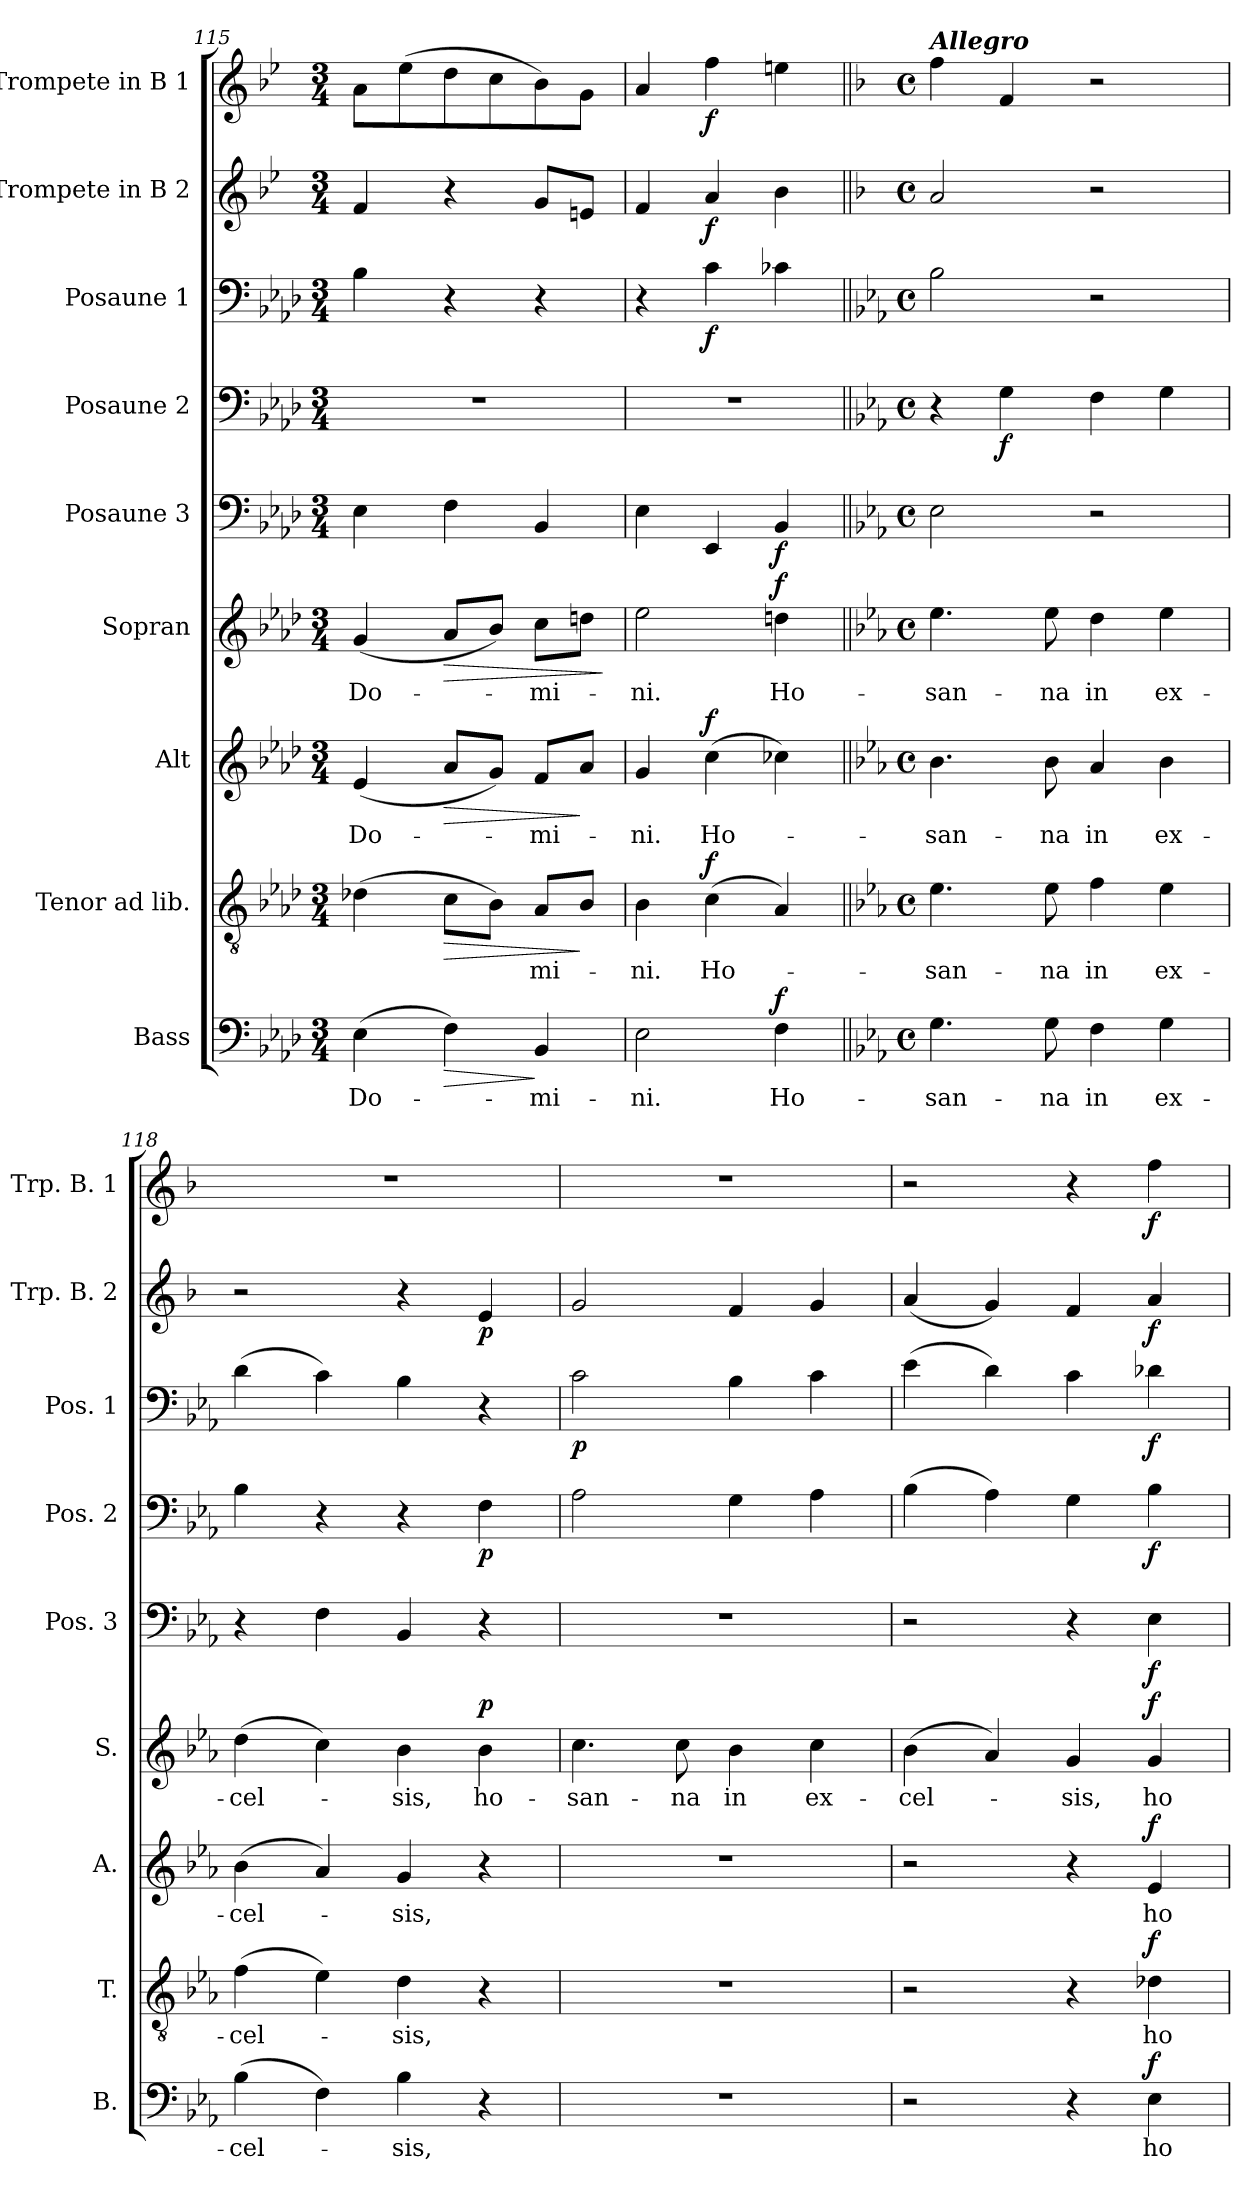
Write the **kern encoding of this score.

**kern	**text	**dynam	**kern	**text	**dynam	**kern	**text	**dynam	**kern	**text	**dynam	**kern	**dynam	**kern	**dynam	**kern	**dynam	**kern	**dynam	**kern	**dynam
*part9	*part9	*part9	*part8	*part8	*part8	*part7	*part7	*part7	*part6	*part6	*part6	*part5	*part5	*part4	*part4	*part3	*part3	*part2	*part2	*part1	*part1
*staff9	*staff9	*staff9	*staff8	*staff8	*staff8	*staff7	*staff7	*staff7	*staff6	*staff6	*staff6	*staff5	*staff5	*staff4	*staff4	*staff3	*staff3	*staff2	*staff2	*staff1	*staff1
*I"Bass	*	*	*I"Tenor ad lib.	*	*	*I"Alt	*	*	*I"Sopran	*	*	*I"Posaune 3	*	*I"Posaune 2	*	*I"Posaune 1	*	*I"Trompete in B 2	*	*I"Trompete in B 1	*
*I'B.	*	*	*I'T.	*	*	*I'A.	*	*	*I'S.	*	*	*I'Pos. 3	*	*I'Pos. 2	*	*I'Pos. 1	*	*I'Trp. B. 2	*	*I'Trp. B. 1	*
*clefF4	*	*	*clefGv2	*	*	*clefG2	*	*	*clefG2	*	*	*clefF4	*	*clefF4	*	*clefF4	*	*clefG2	*	*clefG2	*
*	*	*	*	*	*	*	*	*	*	*	*	*	*	*	*	*	*	*ITrd1c2	*	*ITrd1c2	*
*k[b-e-a-d-]	*	*	*k[b-e-a-d-]	*	*	*k[b-e-a-d-]	*	*	*k[b-e-a-d-]	*	*	*k[b-e-a-d-]	*	*k[b-e-a-d-]	*	*k[b-e-a-d-]	*	*k[b-e-a-d-]	*	*k[b-e-a-d-]	*
*A-:	*	*	*A-:	*	*	*A-:	*	*	*A-:	*	*	*A-:	*	*A-:	*	*A-:	*	*A-:	*	*A-:	*
*M3/4	*	*	*M3/4	*	*	*M3/4	*	*	*M3/4	*	*	*M3/4	*	*M3/4	*	*M3/4	*	*M3/4	*	*M3/4	*
=115	=115	=115	=115	=115	=115	=115	=115	=115	=115	=115	=115	=115	=115	=115	=115	=115	=115	=115	=115	=115	=115
!	!LO:LY:b	!	!	!	!	!	!LO:LY:b	!	!	!LO:LY:b	!	!	!	!	!	!	!	!	!	!	!
(>4E-\	Do-	.	(>4d-X\	.	.	(<4e-/	Do-	.	(<4g/	Do-	.	4E-\	.	2.r	.	4B-\	.	4e-/	.	8g\L	.
.	.	.	.	.	.	.	.	.	.	.	.	.	.	.	.	.	.	.	.	(>8dd-\	.
!	!	!LO:HP:b	!	!	!LO:HP:b	!	!	!LO:HP:b	!	!	!LO:HP:b	!	!	!	!	!	!	!	!	!	!
4F\)	.	>	8c\L	.	>	8a-/L	.	>	8a-/L	.	>	4F\	.	.	.	4r	.	4r	.	8cc\	.
.	.	.	8B-\J)	.	.	8g/J)	.	.	8b-/J)	.	.	.	.	.	.	.	.	.	.	8b-\	.
!	!LO:LY:b	!	!	!LO:LY:b	!	!	!LO:LY:b	!	!	!LO:LY:b	!	!	!	!	!	!	!	!	!	!	!
4BB-/	-mi-	]	8A-/L	mi-	.	8f/L	-mi-	.	8cc\L	-mi-	.	4BB-/	.	.	.	4r	.	8f/L	.	8a-\)	.
.	.	.	8B-/J	.	]	8a-/J	.	]	8ddn\J	.	.	.	.	.	.	.	.	8dn/J	.	8f\J	.
.	.	.	.	.	.	.	.	.	.	.	]	.	.	.	.	.	.	.	.	.	.
!!LO:PB:g=z
=116	=116	=116	=116	=116	=116	=116	=116	=116	=116	=116	=116	=116	=116	=116	=116	=116	=116	=116	=116	=116	=116
!	!LO:LY:b	!	!	!LO:LY:b	!	!	!LO:LY:b	!	!	!LO:LY:b	!	!	!	!	!	!	!	!	!	!	!
2E-\	-ni.	.	4B-\	-ni.	.	4g/	-ni.	.	2ee-\	-ni.	.	4E-\	.	2.r	.	4r	.	4e-/	.	4g/	.
!	!	!	!	!LO:LY:b	!LO:DY:a	!	!LO:LY:b	!LO:DY:a	!	!	!	!	!	!	!	!	!LO:DY:b	!	!LO:DY:b	!	!LO:DY:b
.	.	.	(>4c\	Ho-	f	(>4cc\	Ho-	f	.	.	.	4EE-/	.	.	.	4c\	f	4g/	f	4ee-\	f
!	!LO:LY:b	!LO:DY:a	!	!	!	!	!	!	!	!LO:LY:b	!LO:DY:a	!	!LO:DY:b	!	!	!	!	!	!	!	!
4F\	Ho-	f	4A-/)	.	.	4cc-X\)	.	.	4ddn\	Ho-	f	4BB-/	f	.	.	4c-X\	.	4a-\	.	4ddn\	.
=117||	=117||	=117||	=117||	=117||	=117||	=117||	=117||	=117||	=117||	=117||	=117||	=117||	=117||	=117||	=117||	=117||	=117||	=117||	=117||	=117||	=117||
*k[b-e-a-]	*	*	*k[b-e-a-]	*	*	*k[b-e-a-]	*	*	*k[b-e-a-]	*	*	*k[b-e-a-]	*	*k[b-e-a-]	*	*k[b-e-a-]	*	*k[b-e-a-]	*	*k[b-e-a-]	*
*E-:	*	*	*E-:	*	*	*E-:	*	*	*E-:	*	*	*E-:	*	*E-:	*	*E-:	*	*E-:	*	*E-:	*
*M4/4	*	*	*M4/4	*	*	*M4/4	*	*	*M4/4	*	*	*M4/4	*	*M4/4	*	*M4/4	*	*M4/4	*	*M4/4	*
*met(c)	*	*	*met(c)	*	*	*met(c)	*	*	*met(c)	*	*	*met(c)	*	*met(c)	*	*met(c)	*	*met(c)	*	*met(c)	*
!	!	!	!	!	!	!	!	!	!	!	!	!	!	!	!	!	!	!	!	!LO:TX:a:Bi:t=Allegro	!
!	!LO:LY:b	!	!	!LO:LY:b	!	!	!LO:LY:b	!	!	!LO:LY:b	!	!	!	!	!	!	!	!	!	!	!
4.G\	-san-	.	4.e-\	-san-	.	4.b-\	-san-	.	4.ee-\	-san-	.	2E-\	.	4r	.	2B-\	.	2g/	.	4ee-\	.
!	!	!	!	!	!	!	!	!	!	!	!	!	!	!	!LO:DY:b	!	!	!	!	!	!
.	.	.	.	.	.	.	.	.	.	.	.	.	.	4G\	f	.	.	.	.	4e-/	.
!	!LO:LY:b	!	!	!LO:LY:b	!	!	!LO:LY:b	!	!	!LO:LY:b	!	!	!	!	!	!	!	!	!	!	!
8G\	-na	.	8e-\	-na	.	8b-\	-na	.	8ee-\	-na	.	.	.	.	.	.	.	.	.	.	.
!	!LO:LY:b	!	!	!LO:LY:b	!	!	!LO:LY:b	!	!	!LO:LY:b	!	!	!	!	!	!	!	!	!	!	!
4F\	in	.	4f\	in	.	4a-/	in	.	4dd\	in	.	2r	.	4F\	.	2r	.	2r	.	2r	.
!	!LO:LY:b	!	!	!LO:LY:b	!	!	!LO:LY:b	!	!	!LO:LY:b	!	!	!	!	!	!	!	!	!	!	!
4G\	ex-	.	4e-\	ex-	.	4b-\	ex-	.	4ee-\	ex-	.	.	.	4G\	.	.	.	.	.	.	.
=118	=118	=118	=118	=118	=118	=118	=118	=118	=118	=118	=118	=118	=118	=118	=118	=118	=118	=118	=118	=118	=118
!	!LO:LY:b	!	!	!LO:LY:b	!	!	!LO:LY:b	!	!	!LO:LY:b	!	!	!	!	!	!	!	!	!	!	!
(>4B-\	-cel-	.	(>4f\	-cel-	.	(>4b-\	-cel-	.	(>4dd\	-cel-	.	4r	.	4B-\	.	(>4d\	.	2r	.	1r	.
4F\)	.	.	4e-\)	.	.	4a-/)	.	.	4cc\)	.	.	4F\	.	4r	.	4c\)	.	.	.	.	.
!	!LO:LY:b	!	!	!LO:LY:b	!	!	!LO:LY:b	!	!	!LO:LY:b	!	!	!	!	!	!	!	!	!	!	!
4B-\	-sis,	.	4d\	-sis,	.	4g/	-sis,	.	4b-\	-sis,	.	4BB-/	.	4r	.	4B-\	.	4r	.	.	.
!	!	!	!	!	!	!	!	!	!	!LO:LY:b	!LO:DY:a	!	!	!	!LO:DY:b	!	!	!	!LO:DY:b	!	!
4r	.	.	4r	.	.	4r	.	.	4b-\	ho-	p	4r	.	4F\	p	4r	.	4d/	p	.	.
=119	=119	=119	=119	=119	=119	=119	=119	=119	=119	=119	=119	=119	=119	=119	=119	=119	=119	=119	=119	=119	=119
!	!	!	!	!	!	!	!	!	!	!LO:LY:b	!	!	!	!	!	!	!LO:DY:b	!	!	!	!
1r	.	.	1r	.	.	1r	.	.	4.cc\	-san-	.	1r	.	2A-\	.	2c\	p	2f/	.	1r	.
!	!	!	!	!	!	!	!	!	!	!LO:LY:b	!	!	!	!	!	!	!	!	!	!	!
.	.	.	.	.	.	.	.	.	8cc\	-na	.	.	.	.	.	.	.	.	.	.	.
!	!	!	!	!	!	!	!	!	!	!LO:LY:b	!	!	!	!	!	!	!	!	!	!	!
.	.	.	.	.	.	.	.	.	4b-\	in	.	.	.	4G\	.	4B-\	.	4e-/	.	.	.
!	!	!	!	!	!	!	!	!	!	!LO:LY:b	!	!	!	!	!	!	!	!	!	!	!
.	.	.	.	.	.	.	.	.	4cc\	ex-	.	.	.	4A-\	.	4c\	.	4f/	.	.	.
=120	=120	=120	=120	=120	=120	=120	=120	=120	=120	=120	=120	=120	=120	=120	=120	=120	=120	=120	=120	=120	=120
!	!	!	!	!	!	!	!	!	!	!LO:LY:b	!	!	!	!	!	!	!	!	!	!	!
2r	.	.	2r	.	.	2r	.	.	(>4b-\	-cel-	.	2r	.	(>4B-\	.	(>4e-\	.	(<4g/	.	2r	.
.	.	.	.	.	.	.	.	.	4a-/)	.	.	.	.	4A-\)	.	4d\)	.	4f/)	.	.	.
!	!	!	!	!	!	!	!	!	!	!LO:LY:b	!	!	!	!	!	!	!	!	!	!	!
4r	.	.	4r	.	.	4r	.	.	4g/	-sis,	.	4r	.	4G\	.	4c\	.	4e-/	.	4r	.
!	!LO:LY:b	!LO:DY:a	!	!LO:LY:b	!LO:DY:a	!	!LO:LY:b	!LO:DY:a	!	!LO:LY:b	!LO:DY:a	!	!LO:DY:b	!	!LO:DY:b	!	!LO:DY:b	!	!LO:DY:b	!	!LO:DY:b
4E-\	ho-	f	4d-X\	ho-	f	4e-/	ho-	f	4g/	ho-	f	4E-\	f	4B-\	f	4d-X\	f	4g/	f	4ee-\	f
=	=	=	=	=	=	=	=	=	=	=	=	=	=	=	=	=	=	=	=	=	=
*-	*-	*-	*-	*-	*-	*-	*-	*-	*-	*-	*-	*-	*-	*-	*-	*-	*-	*-	*-	*-	*-
